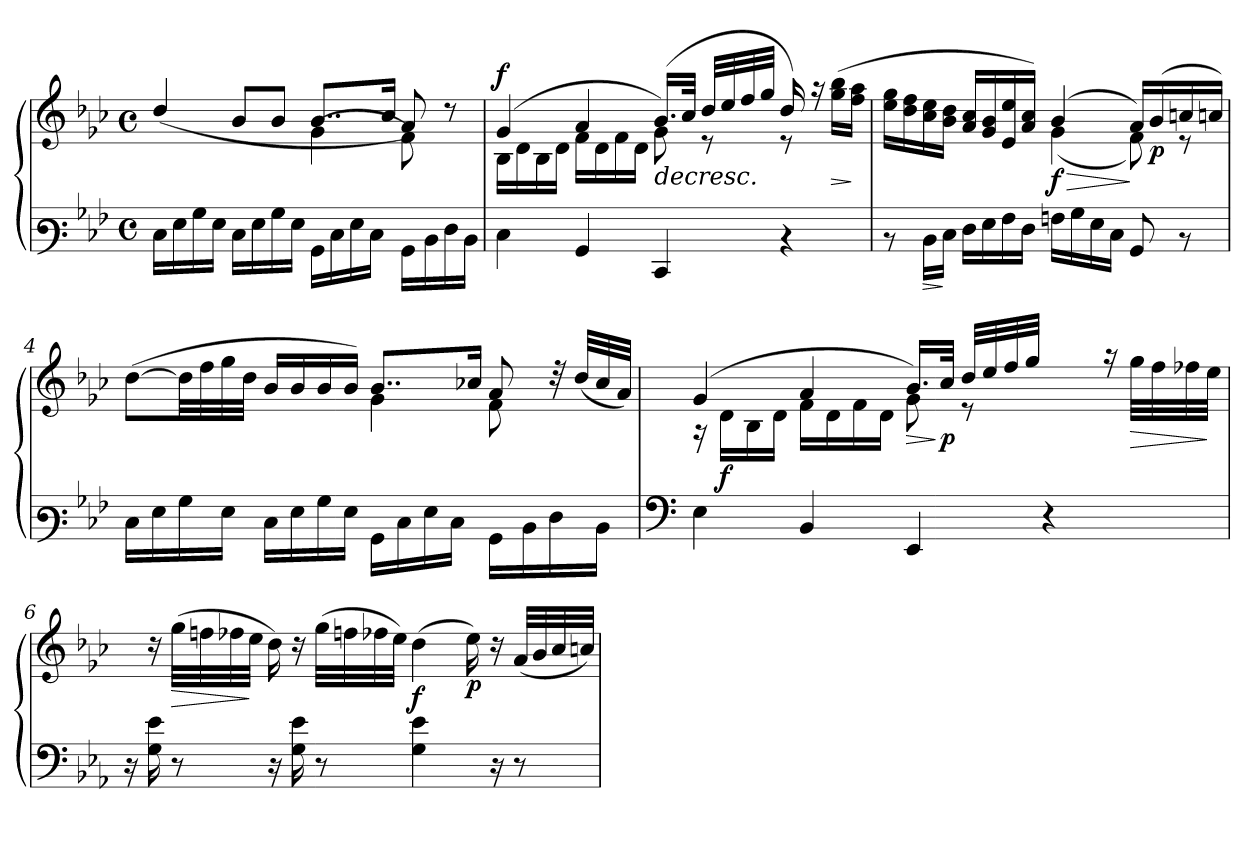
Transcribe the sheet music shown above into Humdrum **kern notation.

**kern	**kern	**dynam
*part1	*part1	*part1
*staff2	*staff1	*staff1/2
*clefF3	*clefG3	*
*k[b-e-a-]	*k[b-e-a-]	*
*M4/4	*M4/4	*
*met(c)	*met(c)	*
=1	=1	=1
*	*^	*
*	*	*^	*
16E-\LL	(>4b-/	2.ryy	2ryy	.
16G\	.	.	.	.
16B-\	.	.	.	.
16G\JJ	.	.	.	.
16E-\LL	8g/L	.	.	.
16G\	.	.	.	.
16B-\	8g/J	.	.	.
16G\JJ	.	.	.	.
16BB-\LL	8..g/L	.	(<4e-\	.
16E-\	.	.	.	.
16G\	.	.	.	.
16E-\JJ	.	.	.	.
.	16a-/Jk	.	.	.
16BB-\LL	.	8f/)	8d\)	.
.	8..ryy	.	.	.
16D\	.	.	.	.
16F\	.	8rb	8ryy	.
16D\JJ	.	.	.	.
*	*	*v	*v	*
=2	=2	=2	=2
!	!	!	!LO:DY:a
4E-\	(>4e-/	16G\LL	f
.	.	16B-\	.
.	.	16G\	.
.	.	16B-\JJ	.
4BB-/	4f/	16d\LL	.
.	.	16B-\	.
.	.	16d\	.
.	.	(>16B-\JJ	.
!	!	!	!LO:HP:b
4EE-/)	(>(16.g/LL)	8e-\	>
.	32a-/JJk	.	.
.	32b-/LLL	8rc	.
.	32cc/	.	.
.	32dd/	.	.
.	32ee-/JJJ	.	.
4rD	16b-/)	8rc	.
.	16ree	.	.
!	!	!	!LO:HP:b
.	(>16ee-\ 16gg\LL	8ryy	>
.	16dd\ 16ff\JJ	.	]
!!LO:LB:g=z	!!
=3	=3	=3	=3
8rD	16cc\ 16ee-\LL	2ryy	.
.	16b-\ 16dd\	.	.
!	!	!	!LO:HP:b=2
16D\LL	16a-\ 16cc\	.	>
16E-\JJ	16g\ 16b-\JJ	.	]
16F\LL	16f/ 16a-/LL	.	.
16G\	16e-/ 16g/	.	.
16A-\	16c/ 16cc/	.	.
16F\JJ	16f/ 16a-/JJ)	.	.
!	!	!	!LO:HP:b
!	!	!	!LO:DY:n=1:b
16An\LL	(>4g/	(<4e-\	> f
16B-\	.	.	.
16G\	.	.	.
16E-\JJ	.	.	.
8BB-/	16f/LL)	8d\)	]
!	!	!	!LO:DY:n=2:b
.	(>16g/	.	p
8rD	16a/	8rc	.
.	16an/JJ)	.	.
=4	=4	=4	=4
*	*	*^	*
16E-\LL	2.ryy	(>[>8b-\L	2ryy	.
16G\	.	.	.	.
16B-\	.	32b-\LL]	.	.
.	.	32dd\	.	.
16G\JJ	.	32ee-\	.	.
.	.	32b-\JJJ	.	.
16E-\LL	.	16g/LL	.	.
16G\	.	16g/	.	.
16B-\	.	16g/	.	.
16G\JJ	.	16g/JJ)	.	.
16BB-\LL	.	(<8..g/L	4e-\	.
16E-\	.	.	.	.
16G\	.	.	.	.
16E-\JJ	.	.	.	.
.	.	16a-X/Jk	.	.
16BB-\LL	(8f/	.	8d\)	.
.	.	8..ryy	.	.
16D\	.	.	.	.
16F\	32rb	.	8ryy	.
.	(<32b-/LLL	.	.	.
16D\JJ	32a-/	.	.	.
.	32f/JJJ)	.	.	.
*	*v	*v	*v	*
!!LO:LB:g=z
=5	=5	=5
*clefF4	*	*
*	*^	*
4E-\	(>4e-/	16rF	.
!	!	!	!LO:DY:b
.	.	16B-\LL	f
.	.	16G\	.
.	.	16B-\JJ	.
4BB-/	4f/	16d\LL	.
.	.	16B-\	.
.	.	16d\	.
.	.	(>16B-\JJ	.
!	!	!	!LO:HP:b
4EE-/)	(16.g/LL)	8e-\	>
!	!	!	!LO:DY:n=1:b
.	32a-/JJk	.	] p
.	32b-/LLL	8rc	.
.	32cc/	.	.
.	32dd/	.	.
.	32ee-/JJJ	.	.
4r	4ryy	4..ryy	.
8.ryy	16ree	.	.
!	!	!	!LO:HP:b
.	32ee-\LLL	.	>
.	32dd\	.	.
.	32dd-X\	.	.
.	32cc\JJJ	.	]
*	*v	*v	*
=6	=6	=6
16rC	16ryy	.
16G\ 16e-\	16ra	.
!	!	!LO:HP:b
8r	(>32ee-\LLL	>
.	32ddn\	.
.	32dd-X\	.
.	32cc\JJJ	]
16rC	16b-\)	.
16G\ 16e-\	16ra	.
8r	(>32ee-\LLL	.
.	32ddn\	.
.	32dd-X\	.
.	32cc\JJJ)	.
!	!	!LO:DY:b
4G\ 4e-\	(>4b-\	f
!	!	!LO:DY:b
16ryy	16cc\)	p
16rC	16ra	.
8r	(<32f/LLL	.
.	32g/	.
.	32a-/	.
.	32an/JJJ)	]
=	=	=
*-	*-	*-
